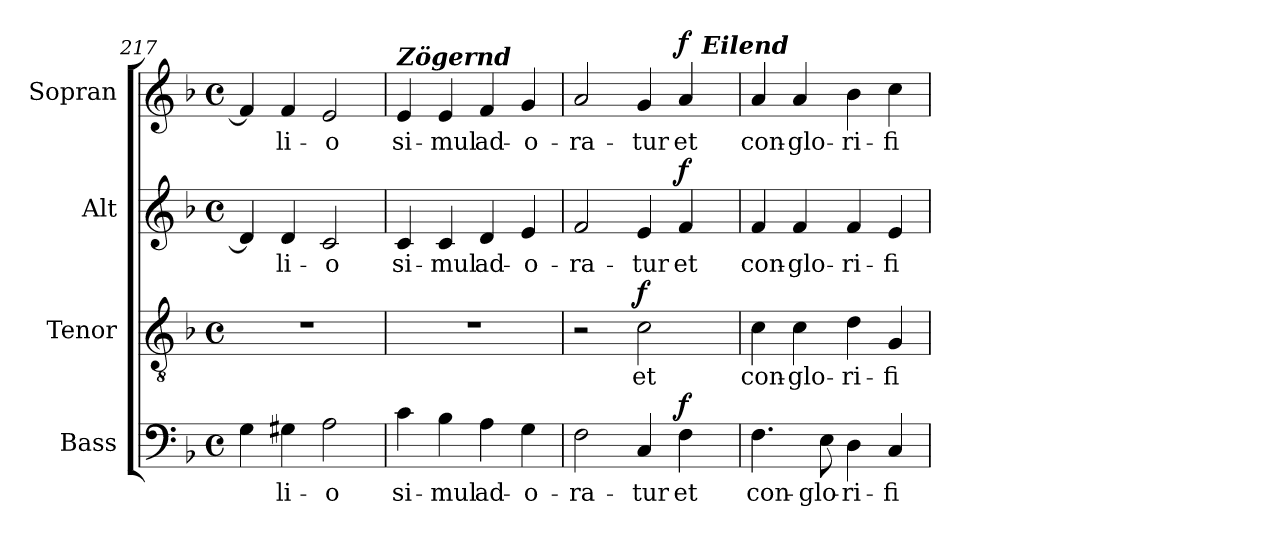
**kern	**text	**dynam	**kern	**text	**dynam	**kern	**text	**dynam	**kern	**text	**dynam
*part4	*part4	*part4	*part3	*part3	*part3	*part2	*part2	*part2	*part1	*part1	*part1
*staff4	*staff4	*staff4	*staff3	*staff3	*staff3	*staff2	*staff2	*staff2	*staff1	*staff1	*staff1
*I"Bass	*	*	*I"Tenor	*	*	*I"Alt	*	*	*I"Sopran	*	*
*I'B.	*	*	*I'T.	*	*	*I'A.	*	*	*I'S.	*	*
*clefF4	*	*	*clefGv2	*	*	*clefG2	*	*	*clefG2	*	*
*k[b-]	*	*	*k[b-]	*	*	*k[b-]	*	*	*k[b-]	*	*
*F:	*	*	*F:	*	*	*F:	*	*	*F:	*	*
*M4/4	*	*	*M4/4	*	*	*M4/4	*	*	*M4/4	*	*
*met(c)	*	*	*met(c)	*	*	*met(c)	*	*	*met(c)	*	*
=217	=217	=217	=217	=217	=217	=217	=217	=217	=217	=217	=217
4G\	.	.	1r	.	.	4d/]	.	.	4f/]	.	.
!	!LO:LY:b	!	!	!	!	!	!LO:LY:b	!	!	!LO:LY:b	!
4G#X\	-li-	.	.	.	.	4d/	-li-	.	4f/	-li-	.
!	!LO:LY:b	!	!	!	!	!	!LO:LY:b	!	!	!LO:LY:b	!
2A\	-o	.	.	.	.	2c/	-o	.	2e/	-o	.
=218	=218	=218	=218	=218	=218	=218	=218	=218	=218	=218	=218
!	!	!	!	!	!	!	!	!	!LO:TX:a:Bi:t=Zögernd	!	!
!	!LO:LY:b	!	!	!	!	!	!LO:LY:b	!	!	!LO:LY:b	!
4c\	si-	.	1r	.	.	4c/	si-	.	4e/	si-	.
!	!LO:LY:b	!	!	!	!	!	!LO:LY:b	!	!	!LO:LY:b	!
4B-\	-mul	.	.	.	.	4c/	-mul	.	4e/	-mul	.
!	!LO:LY:b	!	!	!	!	!	!LO:LY:b	!	!	!LO:LY:b	!
4A\	ad-	.	.	.	.	4d/	ad-	.	4f/	ad-	.
!	!LO:LY:b	!	!	!	!	!	!LO:LY:b	!	!	!LO:LY:b	!
4G\	-o-	.	.	.	.	4e/	-o-	.	4g/	-o-	.
=219	=219	=219	=219	=219	=219	=219	=219	=219	=219	=219	=219
!	!LO:LY:b	!	!	!	!	!	!LO:LY:b	!	!	!LO:LY:b	!
*	*	*	*	*	*	*	*	*	*^	*	*
2F\	-ra-	.	2r	.	.	2f/	-ra-	.	2a/	2ryy	-ra-	.
!	!LO:LY:b	!	!	!LO:LY:b	!LO:DY:a	!	!LO:LY:b	!	!	!	!LO:LY:b	!
4C/	-tur	.	2c\	et	f	4e/	-tur	.	4g/	4ryy	-tur	.
!	!LO:LY:b	!LO:DY:a	!	!	!	!	!LO:LY:b	!LO:DY:a	!	!	!LO:LY:b	!LO:DY:a
4F\	et	f	.	.	.	4f/	et	f	4a/	16.ryy	et	f
!	!	!	!	!	!	!	!	!	!	!LO:TX:a:Bi:t=Eilend	!	!
.	.	.	.	.	.	.	.	.	.	8ryy	.	.
.	.	.	.	.	.	.	.	.	.	32ryy	.	.
=220	=220	=220	=220	=220	=220	=220	=220	=220	=220	=220	=220	=220
!	!LO:LY:b	!	!	!LO:LY:b	!	!	!LO:LY:b	!	!	!	!LO:LY:b	!
*	*	*	*	*	*	*	*	*	*v	*v	*	*
4.F\	con-	.	4c\	con-	.	4f/	con-	.	4a/	con-	.
!	!	!	!	!LO:LY:b	!	!	!LO:LY:b	!	!	!LO:LY:b	!
.	.	.	4c\	-glo-	.	4f/	-glo-	.	4a/	-glo-	.
!	!LO:LY:b	!	!	!	!	!	!	!	!	!	!
8E\	-glo-	.	.	.	.	.	.	.	.	.	.
!	!LO:LY:b	!	!	!LO:LY:b	!	!	!LO:LY:b	!	!	!LO:LY:b	!
4D\	-ri-	.	4d\	-ri-	.	4f/	-ri-	.	4b-\	-ri-	.
!	!LO:LY:b	!	!	!LO:LY:b	!	!	!LO:LY:b	!	!	!LO:LY:b	!
4C/	-fi-	.	4G/	-fi-	.	4e/	-fi-	.	4cc\	-fi-	.
=	=	=	=	=	=	=	=	=	=	=	=
*-	*-	*-	*-	*-	*-	*-	*-	*-	*-	*-	*-
